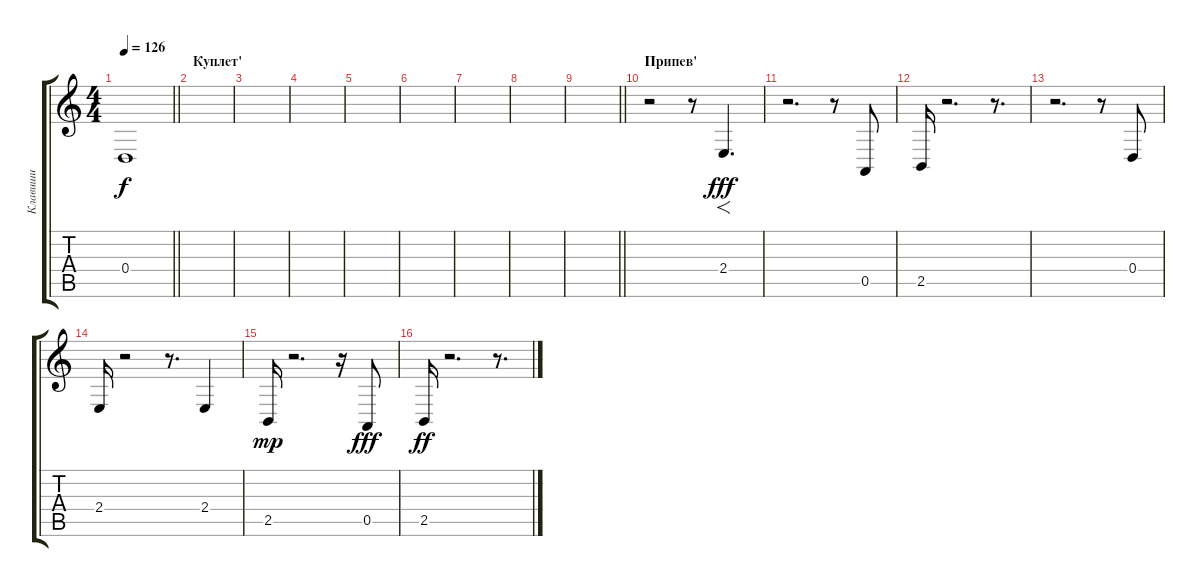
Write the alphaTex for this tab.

\track ("Клавиши" "Клавиши") {instrument brasssection}
\staff {score tabs}
\tuning (E4 B3 G3 D3 A2 E2) {hide}
\ts (4 4)
\tempo 126
\clef g2
\barLineRight lightlight
\ks c
0.4.1{dy f} |
\section ("" "Куплет'")
|
|
|
|
|
|
|
\barLineRight lightlight
|
\section ("" "Припев'")
r.2 r.8 2.4.4{f d dy fff} |
r.2{d} r.8 0.5.8 |
2.5.16 r.2{d} r.8{d} |
r.2{d} r.8 0.4.8 |
2.4.16 r.2 r.8{d} 2.4.4 |
2.5.16{dy mp} r.2{d} r.16 0.5.8{dy fff} |
2.5.16{dy ff} r.2{d} r.8{d}
